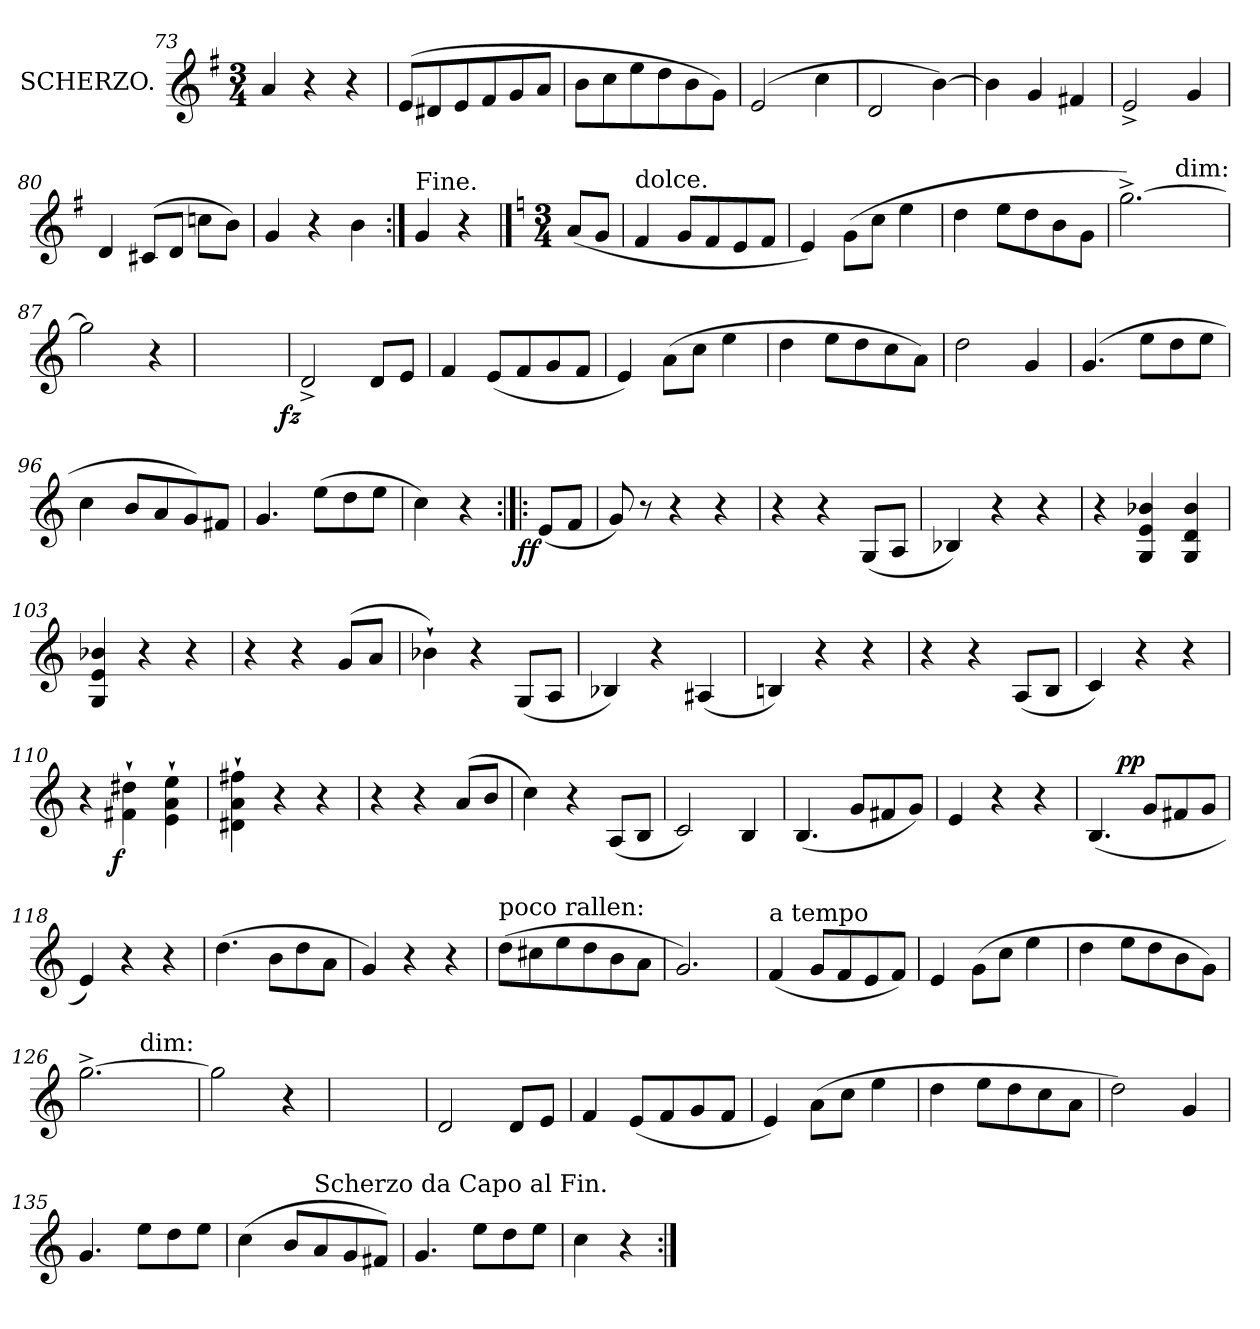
**kern	**dynam
*part1	*part1
*staff1	*staff1
*I"SCHERZO.	*
*clefG2	*
*k[f#]	*
*G:	*
*M3/4	*
=73	=73
4a	.
4r	.
4r	.
=74	=74
(>8eL	.
8d#X	.
8e	.
8f#	.
8g	.
8aJ	.
=75	=75
8bL	.
8cc	.
8ee	.
8dd	.
8b	.
8gJ)	.
=76	=76
(>2e	.
4cc	.
=77	=77
2d	.
[4b)	.
=78	=78
4b]	.
4g	.
4f#X	.
=79	=79
2e^<	.
4g	.
=80	=80
4d	.
(>8c#XL	.
8dJ	.
8ccnL	.
8bJ)	.
=81	=81
4g	.
4r	.
4b	.
=:|!	=:|!
!LO:TX:a:t=Fine.	!
4g	.
4r	.
==	==
*k[]	*
*M3/4	*
(<8aL	.
8gJ	.
=83	=83
!LO:TX:a:t=dolce.	!
4f	.
8gL	.
8f	.
8e	.
8fJ	.
=84	=84
4e)	.
(>8g\L	.
8ccJ	.
4ee	.
=85	=85
4dd	.
8eeL	.
8dd	.
8b	.
8gJ	.
=86	=86
*^	*
[2.gg^<)	4.ryy	.
!	!LO:TX:t=dim&colon;	!
.	4.ryy	.
*v	*v	*
=87	=87
2gg]	.
4r	.
=88	=88
2.ryy	.
=90	=90
!	!LO:DY:rj
2d^>	fz
8dL	.
8eJ	.
=91	=91
4f	.
(<8eL	.
8f	.
8g	.
8fJ	.
=92	=92
4e)	.
(>8aL	.
8ccJ	.
4ee	.
=93	=93
4dd	.
8eeL	.
8dd	.
8cc	.
8aJ)	.
=94	=94
2dd	.
4g	.
=95	=95
(>4.g	.
8eeL	.
8dd	.
8eeJ	.
=96	=96
4cc	.
8bL	.
8a	.
8g)	.
8f#XJ	.
=97	=97
4.g	.
(>8eeL	.
8dd	.
8eeJ	.
=	=
4cc)	.
4r	.
=98:|!|:	=98:|!|:
!	!LO:DY:rj
(<8eL	ff
8fJ	.
=99	=99
8g)	.
8r	.
4r	.
4r	.
=100	=100
4r	.
4r	.
(<8GL	.
8AJ	.
=101	=101
4B-X)	.
4r	.
4r	.
=102	=102
4r	.
4b-X 4e 4G	.
4b- 4d 4G	.
=103	=103
4b-X 4e 4G	.
4r	.
4r	.
=104	=104
4r	.
4r	.
(<8gL	.
8aJ	.
=105	=105
4b-X`>)	.
4r	.
(<8GL	.
8AJ	.
=106	=106
4B-X)	.
4r	.
(<4A#X	.
=107	=107
4Bn)	.
4r	.
4r	.
=108	=108
4r	.
4r	.
(<8AL	.
8BJ	.
=109	=109
4c)	.
4r	.
4r	.
=110	=110
4r	.
!	!LO:DY:rj
4dd#X`>\ 4f#X`>\	f
4ee`>\ 4a`>\ 4e`>\	.
=111	=111
4ff#X`>\ 4a`>\ 4d#X`>\	.
4r	.
4r	.
=112	=112
4r	.
4r	.
(<8aL	.
8bJ	.
=113	=113
4cc)	.
4r	.
(<8AL	.
8BJ	.
=114	=114
2c)	.
4B	.
=115	=115
(<4.B	.
8gL	.
8f#X	.
8gJ)	.
=116	=116
4e	.
4r	.
4r	.
=117	=117
(<4.B	.
!	!LO:DY:a:rj
8gL	pp
8f#X	.
8gJ	.
=118	=118
4e)	.
4r	.
4r	.
=119	=119
(>4.dd	.
8bL	.
8dd	.
8aJ	.
=120	=120
4g)	.
4r	.
4r	.
=121	=121
!LO:TX:a:t=poco rallen&colon;	!
(>8ddL	.
8cc#X	.
8ee	.
8dd	.
8b	.
8aJ	.
=122	=122
2.g)	.
=123	=123
!LO:TX:a:t=a tempo	!
(<4f	.
8gL	.
8f	.
8e	.
8fJ)	.
=124	=124
4e	.
(>8g\L	.
8ccJ	.
4ee	.
=125	=125
4dd	.
8eeL	.
8dd	.
8b	.
8gJ)	.
=126	=126
*^	*
[2.gg^<	4.ryy	.
!	!LO:TX:t=dim&colon;	!
.	4.ryy	.
*v	*v	*
=127	=127
2gg]	.
4r	.
=128	=128
2.ryy	.
=130	=130
2d	.
8dL	.
8eJ	.
=131	=131
4f	.
(<8eL	.
8f	.
8g	.
8fJ	.
=132	=132
4e)	.
(>8aL	.
8ccJ	.
4ee	.
=133	=133
4dd	.
8eeL	.
8dd	.
8cc	.
8aJ	.
=134	=134
2dd)	.
4g	.
=135	=135
4.g	.
8eeL	.
8dd	.
8eeJ	.
=136	=136
(<4cc	.
8bL	.
!LO:TX:a:t=Scherzo da Capo al Fin.	!
8a	.
8g	.
8f#XJ)	.
=137	=137
4.g	.
8eeL	.
8dd	.
8eeJ	.
=138	=138
4cc	.
4r	.
=:|!	=:|!
*-	*-
